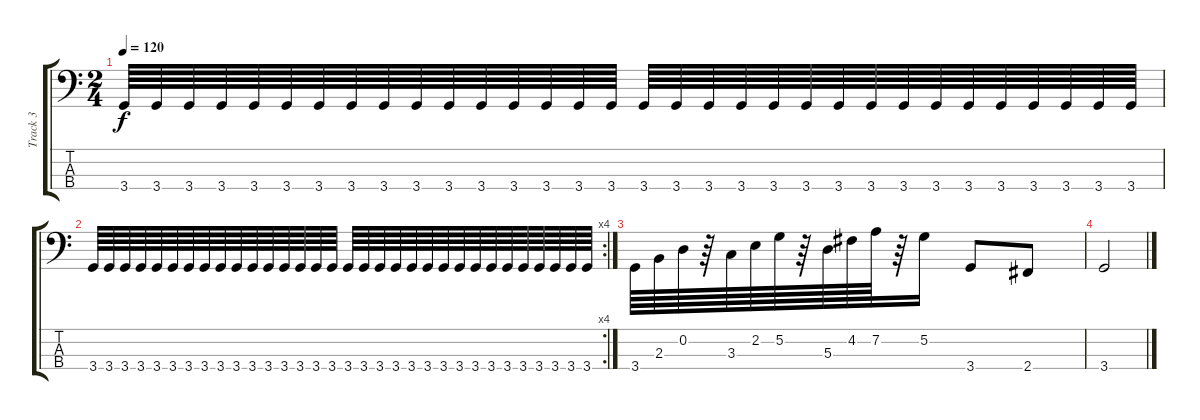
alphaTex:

\track ("Track 3" "Track 3") {instrument synthbass1}
\staff {score tabs}
\tuning (G2 D2 A1 E1) {hide}
\ts (2 4)
\tempo 120
\clef f4
\ks c
3.4.64{dy f} 3.4.64 3.4.64 3.4.64 3.4.64 3.4.64 3.4.64 3.4.64 3.4.64 3.4.64 3.4.64 3.4.64 3.4.64 3.4.64 3.4.64 3.4.64 3.4.64 3.4.64 3.4.64 3.4.64 3.4.64 3.4.64 3.4.64 3.4.64 3.4.64 3.4.64 3.4.64 3.4.64 3.4.64 3.4.64 3.4.64 3.4.64 |
\rc 4
3.4.64 3.4.64 3.4.64 3.4.64 3.4.64 3.4.64 3.4.64 3.4.64 3.4.64 3.4.64 3.4.64 3.4.64 3.4.64 3.4.64 3.4.64 3.4.64 3.4.64 3.4.64 3.4.64 3.4.64 3.4.64 3.4.64 3.4.64 3.4.64 3.4.64 3.4.64 3.4.64 3.4.64 3.4.64 3.4.64 3.4.64 3.4.64 |
3.4.64 2.3.64 0.2.64 r.64 3.3.64 2.2.64 5.2.64 r.64 5.3.64 4.2.64 7.2.64 r.64 5.2.16 3.4.8 2.4.8 |
3.4.2
